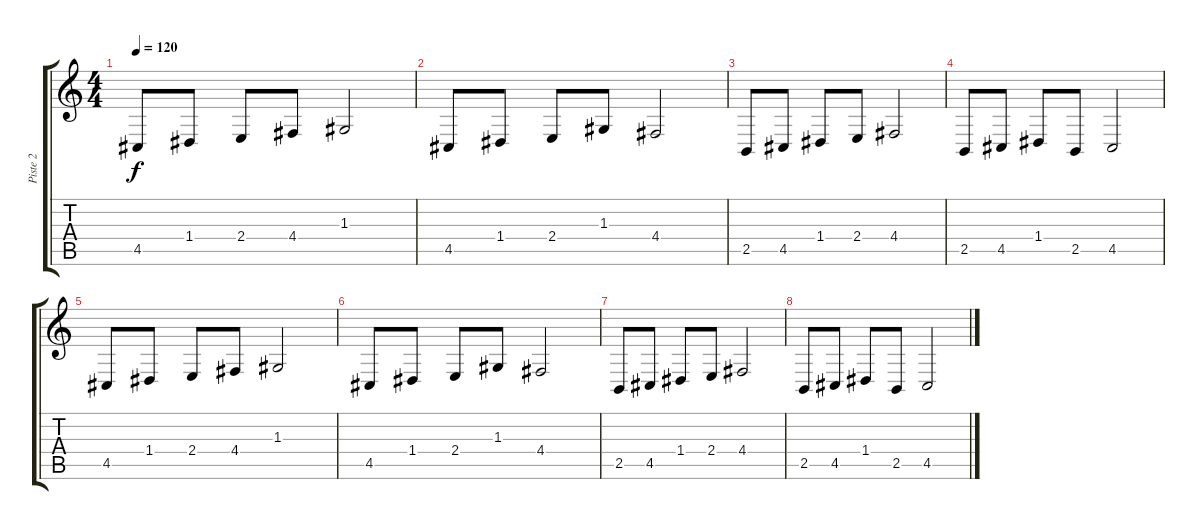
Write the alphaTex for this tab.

\track ("Piste 2" "Piste 2") {instrument lead3calliope}
\staff {score tabs}
\tuning (E4 B3 G3 D3 A2 E2) {hide}
\ts (4 4)
\tempo 120
\clef g2
\ks c
4.5.8{dy f} 1.4.8 2.4.8 4.4.8 1.3.2 |
4.5.8 1.4.8 2.4.8 1.3.8 4.4.2 |
2.5.8 4.5.8 1.4.8 2.4.8 4.4.2 |
2.5.8 4.5.8 1.4.8 2.5.8 4.5.2 |
4.5.8 1.4.8 2.4.8 4.4.8 1.3.2 |
4.5.8 1.4.8 2.4.8 1.3.8 4.4.2 |
2.5.8 4.5.8 1.4.8 2.4.8 4.4.2 |
2.5.8 4.5.8 1.4.8 2.5.8 4.5.2
